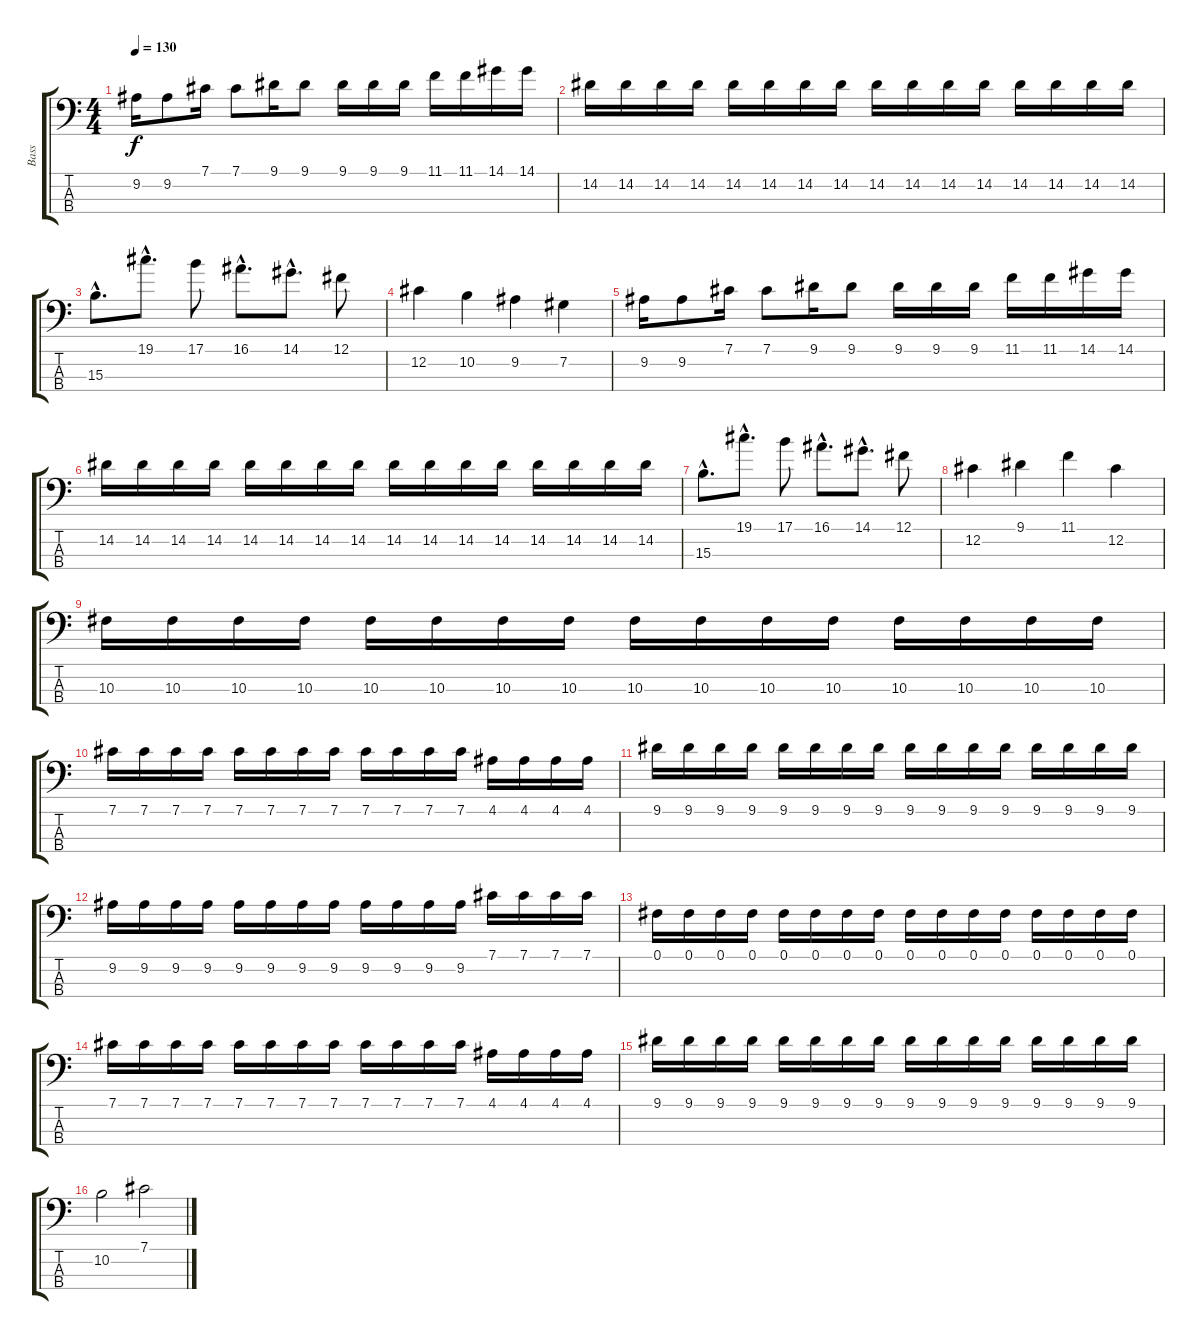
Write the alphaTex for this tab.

\track ("Bass" "Bass") {instrument electricbassfinger}
\staff {score tabs}
\tuning (Gb2 Db2 Ab1 Eb1) {hide}
\ts (4 4)
\tempo 130
\clef f4
\ks c
9.2.16{dy f} 9.2.8 7.1.16 7.1.8 9.1.16 9.1.8 9.1.16 9.1.16 9.1.16 11.1.16 11.1.16 14.1.16 14.1.16 |
14.2.16 14.2.16 14.2.16 14.2.16 14.2.16 14.2.16 14.2.16 14.2.16 14.2.16 14.2.16 14.2.16 14.2.16 14.2.16 14.2.16 14.2.16 14.2.16 |
15.3{hac}.8{d} 19.1{hac}.8{d} 17.1.8 16.1{hac}.8{d} 14.1{hac}.8{d} 12.1.8 |
12.2.4 10.2.4 9.2.4 7.2.4 |
9.2.16 9.2.8 7.1.16 7.1.8 9.1.16 9.1.8 9.1.16 9.1.16 9.1.16 11.1.16 11.1.16 14.1.16 14.1.16 |
14.2.16 14.2.16 14.2.16 14.2.16 14.2.16 14.2.16 14.2.16 14.2.16 14.2.16 14.2.16 14.2.16 14.2.16 14.2.16 14.2.16 14.2.16 14.2.16 |
15.3{hac}.8{d} 19.1{hac}.8{d} 17.1.8 16.1{hac}.8{d} 14.1{hac}.8{d} 12.1.8 |
12.2.4 9.1.4 11.1.4 12.2.4 |
10.3.16 10.3.16 10.3.16 10.3.16 10.3.16 10.3.16 10.3.16 10.3.16 10.3.16 10.3.16 10.3.16 10.3.16 10.3.16 10.3.16 10.3.16 10.3.16 |
7.1.16 7.1.16 7.1.16 7.1.16 7.1.16 7.1.16 7.1.16 7.1.16 7.1.16 7.1.16 7.1.16 7.1.16 4.1.16 4.1.16 4.1.16 4.1.16 |
9.1.16 9.1.16 9.1.16 9.1.16 9.1.16 9.1.16 9.1.16 9.1.16 9.1.16 9.1.16 9.1.16 9.1.16 9.1.16 9.1.16 9.1.16 9.1.16 |
9.2.16 9.2.16 9.2.16 9.2.16 9.2.16 9.2.16 9.2.16 9.2.16 9.2.16 9.2.16 9.2.16 9.2.16 7.1.16 7.1.16 7.1.16 7.1.16 |
0.1.16 0.1.16 0.1.16 0.1.16 0.1.16 0.1.16 0.1.16 0.1.16 0.1.16 0.1.16 0.1.16 0.1.16 0.1.16 0.1.16 0.1.16 0.1.16 |
7.1.16 7.1.16 7.1.16 7.1.16 7.1.16 7.1.16 7.1.16 7.1.16 7.1.16 7.1.16 7.1.16 7.1.16 4.1.16 4.1.16 4.1.16 4.1.16 |
9.1.16 9.1.16 9.1.16 9.1.16 9.1.16 9.1.16 9.1.16 9.1.16 9.1.16 9.1.16 9.1.16 9.1.16 9.1.16 9.1.16 9.1.16 9.1.16 |
10.2.2 7.1.2
